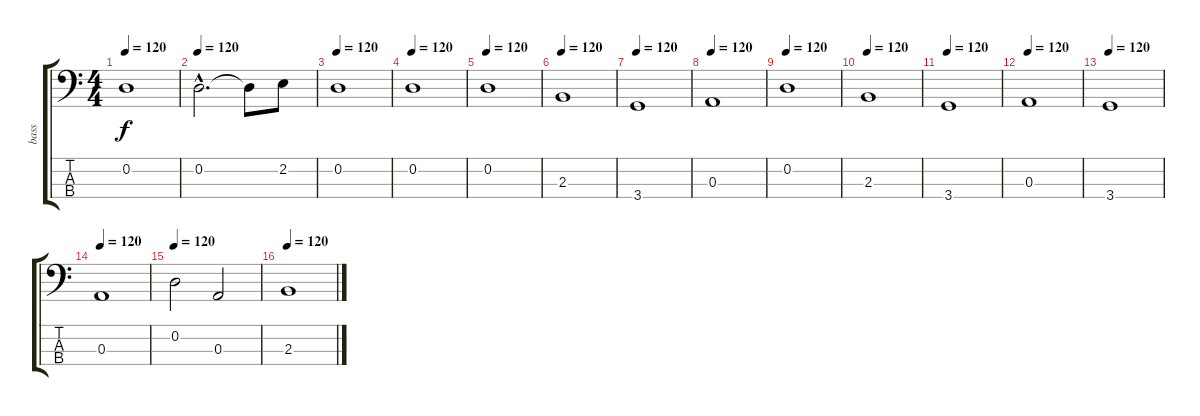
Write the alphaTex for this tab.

\track ("bass" "bass") {instrument electricbasspick}
\staff {score tabs}
\tuning (G2 D2 A1 E1) {hide}
\ts (4 4)
\tempo 120
\clef f4
\ks c
0.2.1{dy f} |
\tempo 120
0.2{hac}.2{d} 0.2{t}.8 2.2.8 |
\tempo 120
0.2.1 |
\tempo 120
0.2.1 |
\tempo 120
0.2.1 |
\tempo 120
2.3.1 |
\tempo 120
3.4.1 |
\tempo 120
0.3.1 |
\tempo 120
0.2.1 |
\tempo 120
2.3.1 |
\tempo 120
3.4.1 |
\tempo 120
0.3.1 |
\tempo 120
3.4.1 |
\tempo 120
0.3.1 |
\tempo 120
0.2.2 0.3.2 |
\tempo 120
2.3.1
